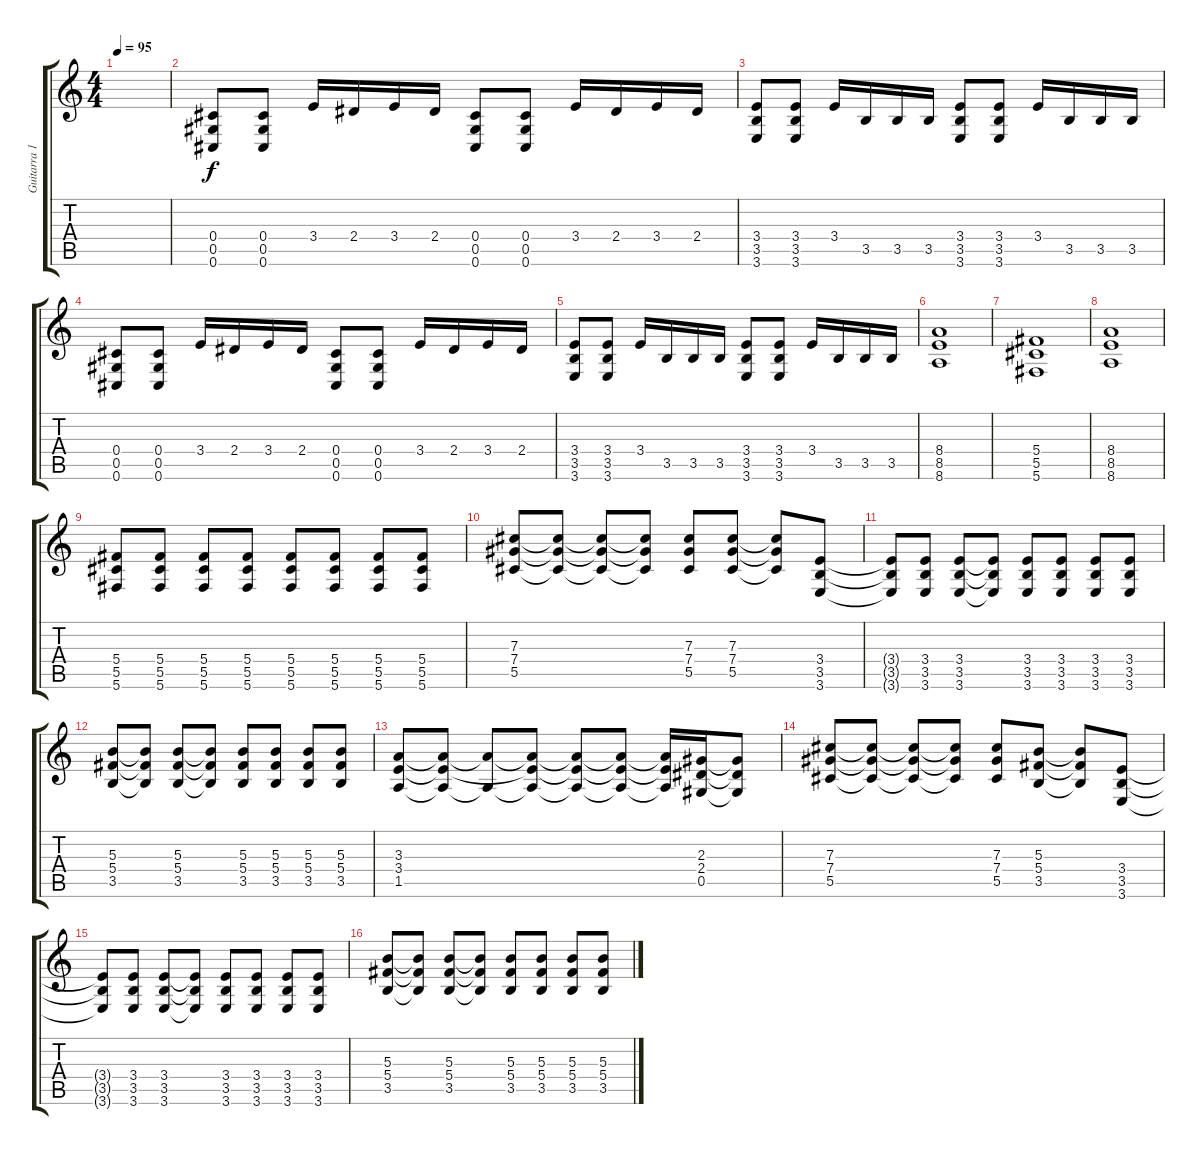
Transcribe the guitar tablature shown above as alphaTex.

\track ("Guitarra 1" "Guitarra 1") {instrument distortionguitar}
\staff {score tabs}
\tuning (Eb4 Bb3 Gb3 Db3 Ab2 Db2) {hide}
\ts (4 4)
\tempo 95
\clef g2
\ks c
|
(0.4 0.5 0.6).8 (0.4 0.5 0.6).8 3.4.16 2.4.16 3.4.16 2.4.16 (0.4 0.5 0.6).8 (0.4 0.5 0.6).8 3.4.16 2.4.16 3.4.16 2.4.16 |
(3.4 3.5 3.6).8 (3.4 3.5 3.6).8 3.4.16 3.5.16 3.5.16 3.5.16 (3.4 3.5 3.6).8 (3.4 3.5 3.6).8 3.4.16 3.5.16 3.5.16 3.5.16 |
(0.4 0.5 0.6).8 (0.4 0.5 0.6).8 3.4.16 2.4.16 3.4.16 2.4.16 (0.4 0.5 0.6).8 (0.4 0.5 0.6).8 3.4.16 2.4.16 3.4.16 2.4.16 |
(3.4 3.5 3.6).8 (3.4 3.5 3.6).8 3.4.16 3.5.16 3.5.16 3.5.16 (3.4 3.5 3.6).8 (3.4 3.5 3.6).8 3.4.16 3.5.16 3.5.16 3.5.16 |
(8.4 8.5 8.6).1 |
(5.4 5.5 5.6).1 |
(8.4 8.5 8.6).1 |
(5.4 5.5 5.6).8 (5.4 5.5 5.6).8 (5.4 5.5 5.6).8 (5.4 5.5 5.6).8 (5.4 5.5 5.6).8 (5.4 5.5 5.6).8 (5.4 5.5 5.6).8 (5.4 5.5 5.6).8 |
(7.3 7.4 5.5).8 (7.3{t} 7.4{t} 5.5{t}).8 (7.3{t} 7.4{t} 5.5{t}).8 (7.3{t} 7.4{t} 5.5{t}).8 (7.3 7.4 5.5).8 (7.3 7.4 5.5).8 (7.3{t} 7.4{t} 5.5{t}).8 (3.4 3.5 3.6).8 |
(3.4{t} 3.5{t} 3.6{t}).8 (3.4 3.5 3.6).8 (3.4 3.5 3.6).8 (3.4{t} 3.5{t} 3.6{t}).8 (3.4 3.5 3.6).8 (3.4 3.5 3.6).8 (3.4 3.5 3.6).8 (3.4 3.5 3.6).8 |
(5.3 5.4 3.5).8 (5.3{t} 5.4{t} 3.5{t}).8 (5.3 5.4 3.5).8 (5.3{t} 5.4{t} 3.5{t}).8 (5.3 5.4 3.5).8 (5.3 5.4 3.5).8 (5.3 5.4 3.5).8 (5.3 5.4 3.5).8 |
(3.3 3.4 1.5).8 (3.3{t} 3.4{t} 1.5{t}).8 (3.3{t} 1.5{t}).8 (3.3{t} 3.4{t} 1.5{t}).8 (3.3{t} 3.4{t} 1.5{t}).8 (3.3{t} 3.4{t} 1.5{t}).8 (3.3{t} 3.4{t} 1.5{t}).16 (2.3 2.4 0.5).16 (2.3{t} 2.4{t} 0.5{t}).8 |
(7.3 7.4 5.5).8 (7.3{t} 7.4{t} 5.5{t}).8 (7.3{t} 7.4{t} 5.5{t}).8 (7.3{t} 7.4{t} 5.5{t}).8 (7.3 7.4 5.5).8 (5.3 5.4 3.5).8 (5.3{t} 5.4{t} 3.5{t}).8 (3.4 3.5 3.6).8 |
(3.4{t} 3.5{t} 3.6{t}).8 (3.4 3.5 3.6).8 (3.4 3.5 3.6).8 (3.4{t} 3.5{t} 3.6{t}).8 (3.4 3.5 3.6).8 (3.4 3.5 3.6).8 (3.4 3.5 3.6).8 (3.4 3.5 3.6).8 |
(5.3 5.4 3.5).8 (5.3{t} 5.4{t} 3.5{t}).8 (5.3 5.4 3.5).8 (5.3{t} 5.4{t} 3.5{t}).8 (5.3 5.4 3.5).8 (5.3 5.4 3.5).8 (5.3 5.4 3.5).8 (5.3 5.4 3.5).8
